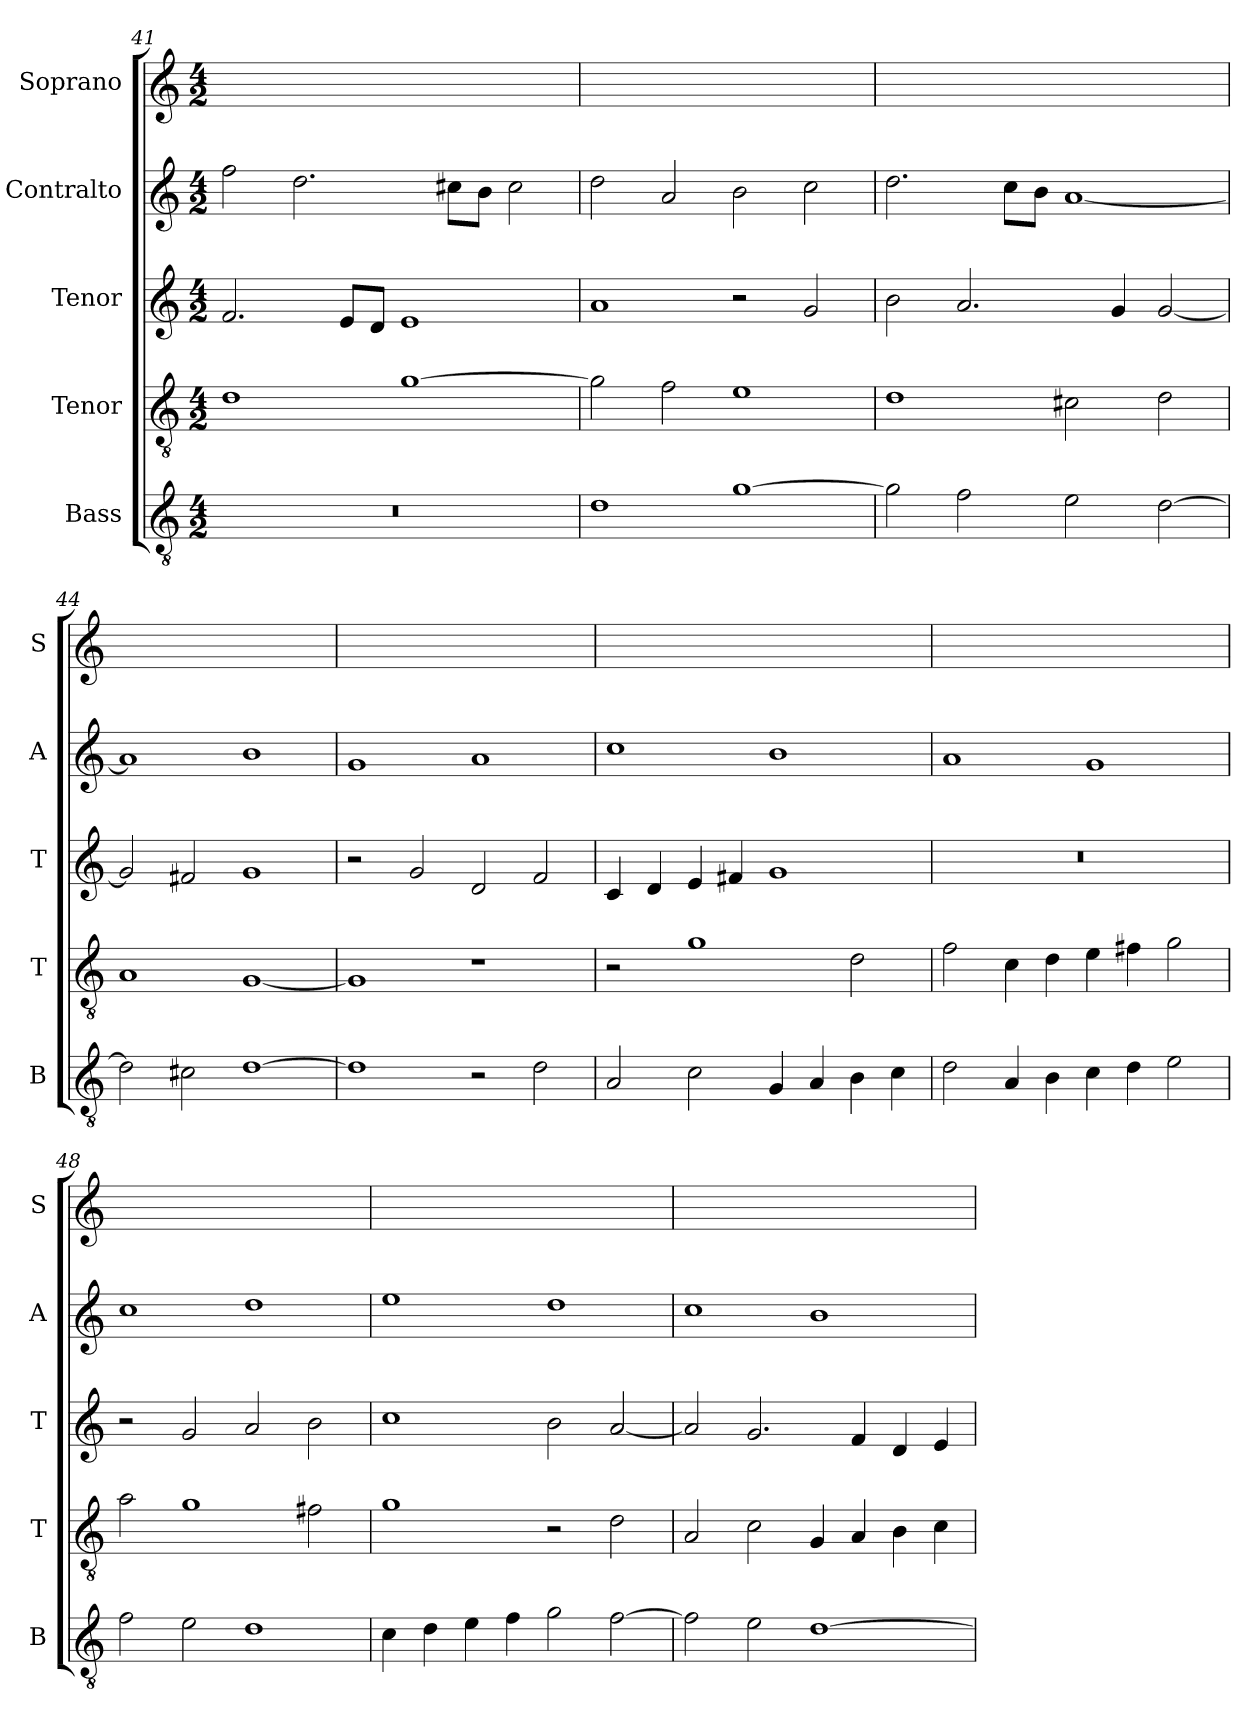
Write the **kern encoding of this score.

**kern	**kern	**kern	**kern	**kern
*part5	*part4	*part3	*part2	*part1
*staff5	*staff4	*staff3	*staff2	*staff1
*I"Bass	*I"Tenor	*I"Tenor	*I"Contralto	*I"Soprano
*I'B	*I'T	*I'T	*I'A	*I'S
*clefGv2	*clefGv2	*clefG2	*clefG2	*clefG2
*k[]	*k[]	*k[]	*k[]	*k[]
*G:mix	*G:mix	*G:mix	*G:mix	*G:mix
*M4/2	*M4/2	*M4/2	*M4/2	*M4/2
=41	=41	=41	=41	=41
0r	1d	2.f	2ff	0ryy
.	.	.	2.dd	.
.	.	8e/L	.	.
.	.	8d/J	.	.
.	[1g	1e	.	.
.	.	.	8cc#X\L	.
.	.	.	8b\J	.
.	.	.	2cc#	.
=42	=42	=42	=42	=42
1d	2g]	1a	2dd	0ryy
.	2f	.	2a	.
[1g	1e	2r	2b	.
.	.	2g	2cc	.
=43	=43	=43	=43	=43
2g]	1d	2b	2.dd	0ryy
2f	.	2.a	.	.
.	.	.	8cc\L	.
.	.	.	8b\J	.
2e	2c#X	.	[1a	.
.	.	4g	.	.
[2d	2d	[2g	.	.
=44	=44	=44	=44	=44
2d]	1A	2g]	1a]	0ryy
2c#X	.	2f#X	.	.
[1d	[1G	1g	1b	.
=45	=45	=45	=45	=45
1d]	1G]	2r	1g	0ryy
.	.	2g	.	.
2r	1r	2d	1a	.
2d	.	2f	.	.
=46	=46	=46	=46	=46
2A	2r	4c	1cc	0ryy
.	.	4d	.	.
2c	1g	4e	.	.
.	.	4f#X	.	.
4G	.	1g	1b	.
4A	.	.	.	.
4B	2d	.	.	.
4c	.	.	.	.
=47	=47	=47	=47	=47
2d	2f	0r	1a	0ryy
4A	4c	.	.	.
4B	4d	.	.	.
4c	4e	.	1g	.
4d	4f#X	.	.	.
2e	2g	.	.	.
=48	=48	=48	=48	=48
2f	2a	2r	1cc	0ryy
2e	1g	2g	.	.
1d	.	2a	1dd	.
.	2f#X	2b	.	.
=49	=49	=49	=49	=49
4c	1g	1cc	1ee	0ryy
4d	.	.	.	.
4e	.	.	.	.
4f	.	.	.	.
2g	2r	2b	1dd	.
[2f	2d	[2a	.	.
=50	=50	=50	=50	=50
2f]	2A	2a]	1cc	0ryy
2e	2c	2.g	.	.
[1d	4G	.	1b	.
.	4A	4f	.	.
.	4B	4d	.	.
.	4c	4e	.	.
=	=	=	=	=
*-	*-	*-	*-	*-
